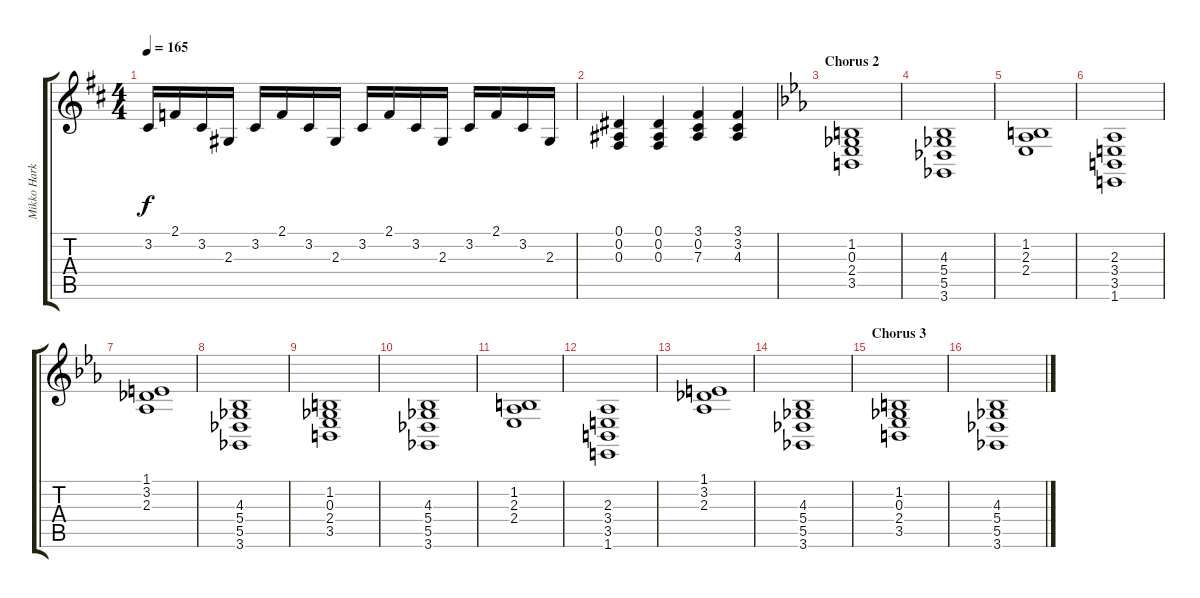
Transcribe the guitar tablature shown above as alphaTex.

\track ("Mikko Harkin LH" "Mikko Hark") {instrument harpsichord}
\staff {score tabs}
\tuning (Eb4 Bb3 Gb3 Db3 Ab2 Eb2) {hide}
\ts (4 4)
\tempo 165
\clef g2
\ks bminor
3.2.16{dy f} 2.1.16 3.2.16 2.3.16 3.2.16 2.1.16 3.2.16 2.3.16 3.2.16 2.1.16 3.2.16 2.3.16 3.2.16 2.1.16 3.2.16 2.3.16 |
(0.1 0.2 0.3).4 (0.1 0.2 0.3).4 (3.1 0.2 7.3).4 (3.1 3.2 4.3).4 |
\section ("" "Chorus 2")
\ks cminor
(1.2 0.3 2.4 3.5).1{volume 12} |
(4.3 5.4 5.5 3.6).1 |
(1.2 2.3 2.4).1 |
(2.3 3.4 3.5 1.6).1 |
(1.1 3.2 2.3).1 |
(4.3 5.4 5.5 3.6).1 |
(1.2 0.3 2.4 3.5).1 |
(4.3 5.4 5.5 3.6).1 |
(1.2 2.3 2.4).1 |
(2.3 3.4 3.5 1.6).1 |
(1.1 3.2 2.3).1 |
(4.3 5.4 5.5 3.6).1 |
\section ("" "Chorus 3")
(1.2 0.3 2.4 3.5).1 |
(4.3 5.4 5.5 3.6).1
